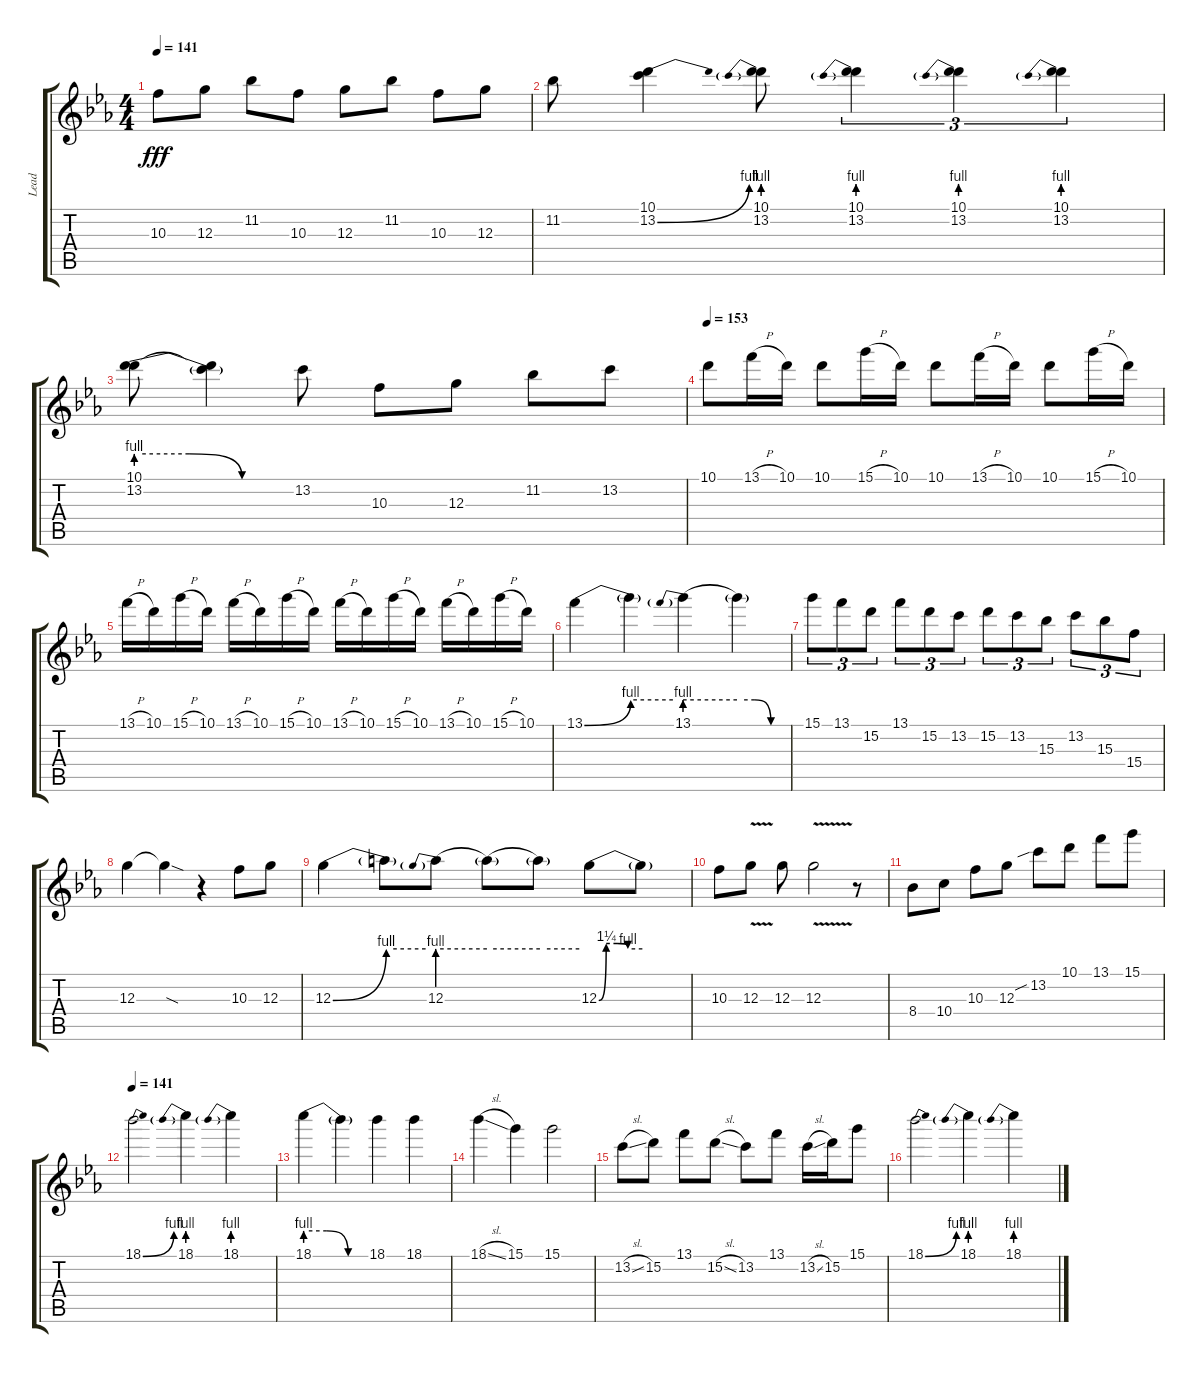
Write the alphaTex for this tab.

\track ("Lead" "Lead") {instrument distortionguitar}
\staff {score tabs}
\tuning (E4 B3 G3 D3 A2 E2) {hide}
\ts (4 4)
\tempo 141
\clef g2
\ks eb
10.3.8{dy fff} 12.3.8 11.2.8 10.3.8 12.3.8 11.2.8 10.3.8 12.3.8 |
11.2.8 (10.1 13.2{be (bend 0 0 60 4)}).4 (10.1 13.2{be (prebend 0 4 60 4)}).8 (10.1 13.2{be (prebend 0 4 60 4)}).4{tu (3 2)} (10.1 13.2{be (prebend 0 4 60 4)}).4{tu (3 2)} (10.1 13.2{be (prebend 0 4 60 4)}).4{tu (3 2)} |
(10.1 13.2{be (custom 0 4 20 4 40 0 60 0)}).8 (10.1{t} 13.2{t}).4 13.2.8 10.3.8 12.3.8 11.2.8 13.2.8 |
\tempo 153
10.1.8 13.1{h}.16 10.1.16 10.1.8 15.1{h}.16 10.1.16 10.1.8 13.1{h}.16 10.1.16 10.1.8 15.1{h}.16 10.1.16 |
13.1{h}.16 10.1.16 15.1{h}.16 10.1.16 13.1{h}.16 10.1.16 15.1{h}.16 10.1.16 13.1{h}.16 10.1.16 15.1{h}.16 10.1.16 13.1{h}.16 10.1.16 15.1{h}.16 10.1.16 |
13.1{be (bend 0 0 60 4)}.4 13.1{be (hold 0 4 60 4) t}.4 13.1{be (prebend 0 4 60 4)}.4 13.1{be (custom 0 4 20 4 40 0 60 0) t}.4 |
15.1.8{tu (3 2)} 13.1.8{tu (3 2)} 15.2.8{tu (3 2)} 13.1.8{tu (3 2)} 15.2.8{tu (3 2)} 13.2.8{tu (3 2)} 15.2.8{tu (3 2)} 13.2.8{tu (3 2)} 15.3.8{tu (3 2)} 13.2.8{tu (3 2)} 15.3.8{tu (3 2)} 15.4.8{tu (3 2)} |
12.3.4 12.3{sod t}.4 r.4 10.3.8 12.3.8 |
12.3{be (bend 0 0 60 4)}.4 12.3{be (hold 0 4 60 4) t}.8 12.3{be (prebend 0 4 60 4)}.8 12.3{be (hold 0 4 60 4) t}.8 12.3{be (hold 0 4 60 4) t}.8 12.3{be (custom 0 0 10 5 25 5 40 4 60 4)}.8 12.3{be (hold 40 0 60 0) t}.8 |
10.3.8 12.3{v}.8 12.3.8 12.3{v}.2 r.8 |
8.4.8 10.4.8 10.3.8 12.3.8 13.2{sib}.8 10.1.8 13.1.8 15.1.8 |
\tempo 141
18.1{be (bend 0 0 60 4)}.2 18.1{be (prebend 0 4 60 4)}.4 18.1{be (prebend 0 4 60 4)}.4 |
18.1{be (custom 0 4 20 4 40 0 60 0)}.4 18.1{t}.4 18.1.4 18.1.4 |
18.1{sl}.4 15.1.4 15.1.2 |
13.2{sl}.8 15.2.8 13.1.8 15.2{sl}.8 13.2.8 13.1.8 13.2{sl}.16 15.2.16 15.1.8 |
18.1{be (bend 0 0 60 4)}.2 18.1{be (prebend 0 4 60 4)}.4 18.1{be (prebend 0 4 60 4)}.4
